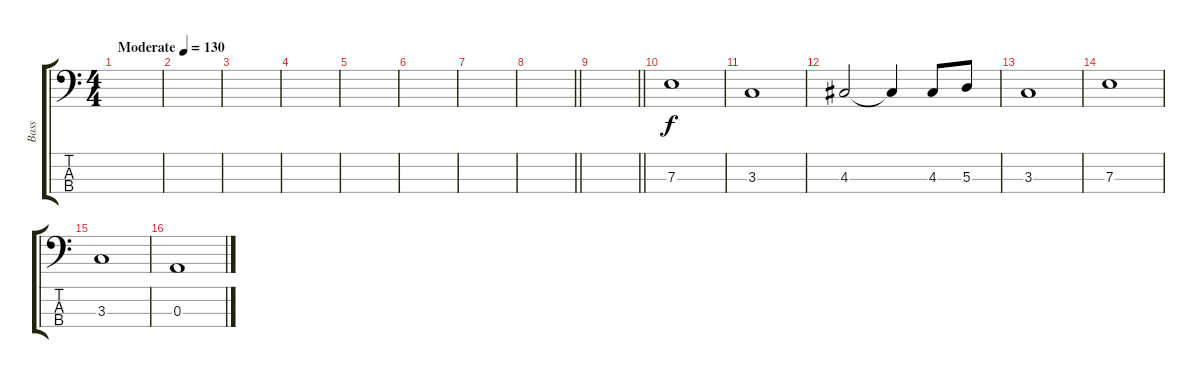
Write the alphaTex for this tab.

\track ("Bass" "Bass") {instrument electricbassfinger}
\staff {score tabs}
\tuning (G2 D2 A1 E1) {hide}
\ts (4 4)
\tempo (130 "Moderate")
\clef f4
\ks c
|
|
|
|
|
|
|
\barLineRight lightlight
|
\barLineRight lightlight
|
7.3.1 |
3.3.1 |
4.3.2 4.3{t}.4 4.3.8 5.3.8 |
3.3.1 |
7.3.1 |
3.3.1 |
0.3.1
